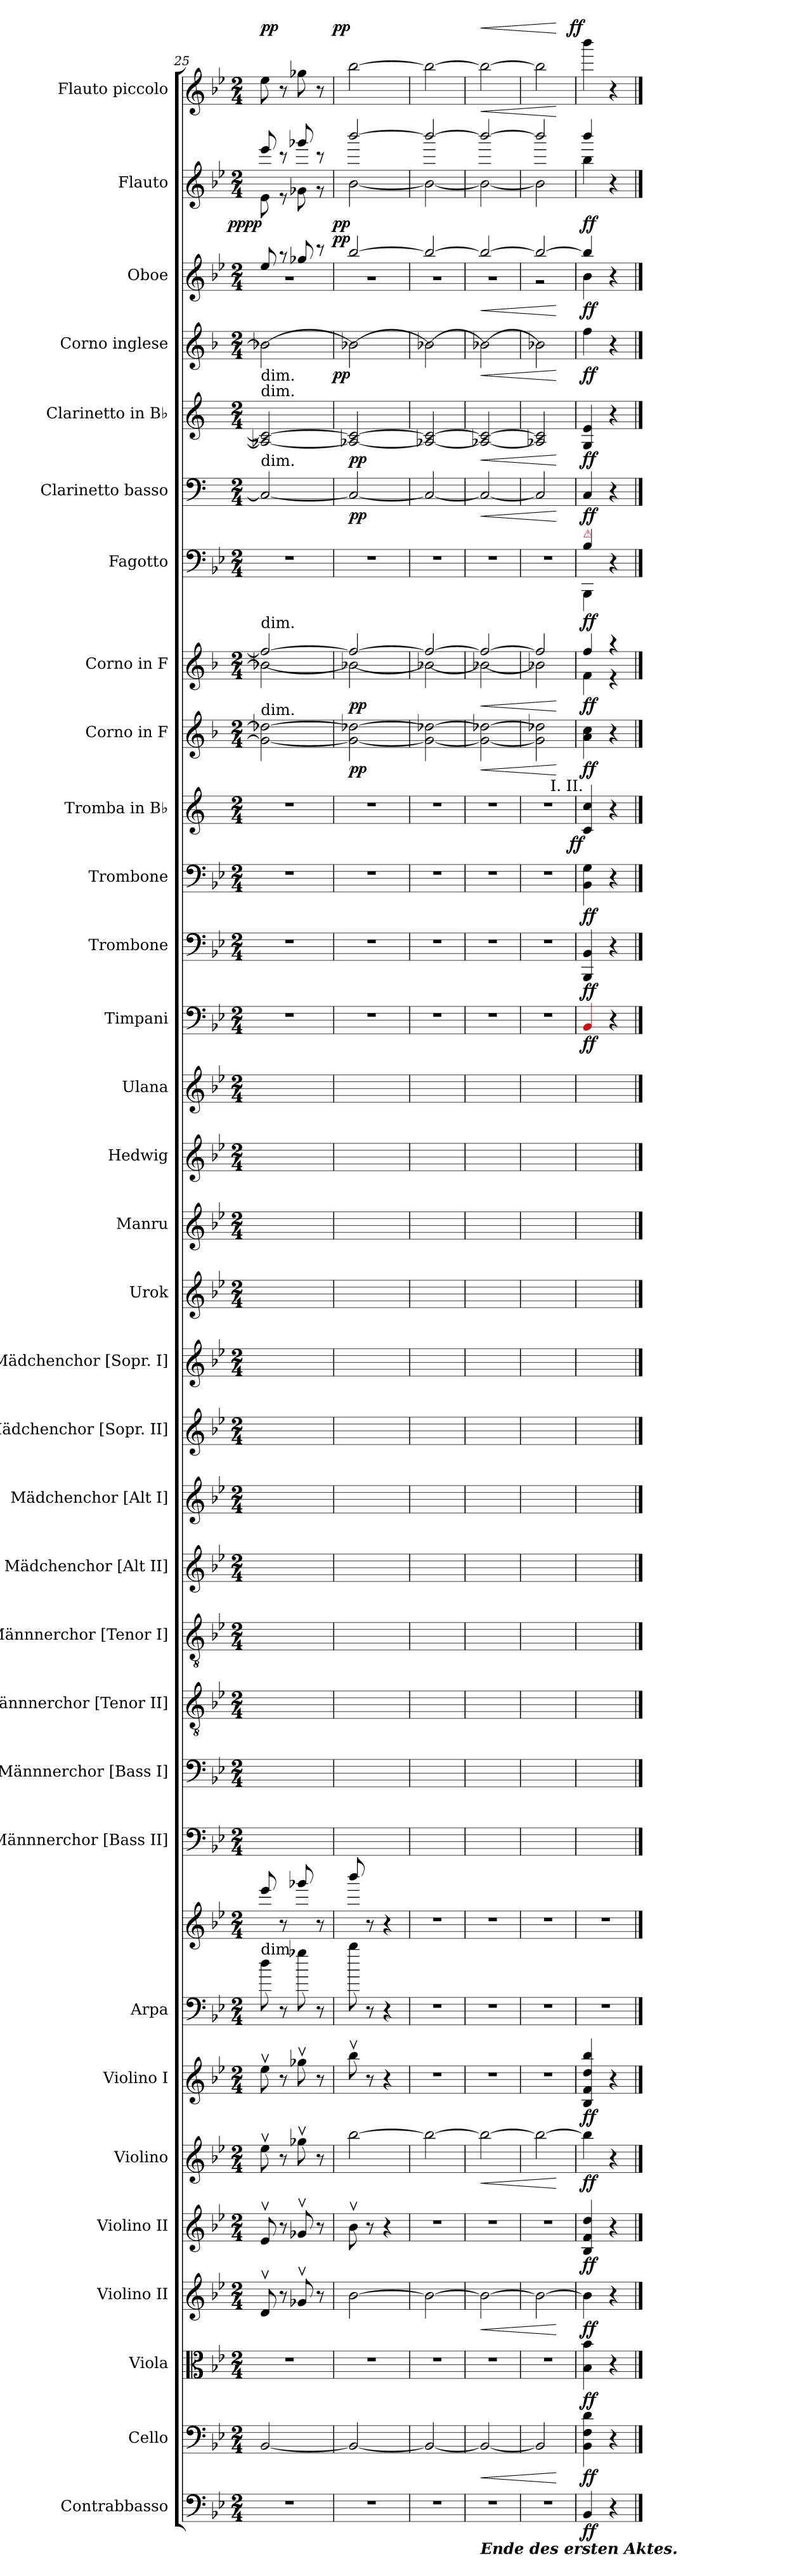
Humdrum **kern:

**kern	**dynam	**kern	**dynam	**kern	**dynam	**kern	**dynam	**kern	**dynam	**kern	**dynam	**kern	**dynam	**kern	**kern	**kern	**kern	**kern	**kern	**kern	**kern	**kern	**kern	**kern	**kern	**kern	**kern	**kern	**dynam	**kern	**dynam	**kern	**dynam	**kern	**dynam	**kern	**dynam	**kern	**dynam	**kern	**dynam	**kern	**dynam	**kern	**dynam	**kern	**dynam	**kern	**dynam	**kern	**dynam	**kern	**dynam
*part33	*part33	*part32	*part32	*part31	*part31	*part30	*part30	*part29	*part29	*part28	*part28	*part27	*part27	*part26	*part26	*part25	*part24	*part23	*part22	*part21	*part20	*part19	*part18	*part17	*part16	*part15	*part14	*part13	*part13	*part12	*part12	*part11	*part11	*part10	*part10	*part9	*part9	*part8	*part8	*part7	*part7	*part6	*part6	*part5	*part5	*part4	*part4	*part3	*part3	*part2	*part2	*part1	*part1
*staff34	*staff34	*staff33	*staff33	*staff32	*staff32	*staff31	*staff31	*staff30	*staff30	*staff29	*staff29	*staff28	*staff28	*staff27	*staff26	*staff25	*staff24	*staff23	*staff22	*staff21	*staff20	*staff19	*staff18	*staff17	*staff16	*staff15	*staff14	*staff13	*staff13	*staff12	*staff12	*staff11	*staff11	*staff10	*staff10	*staff9	*staff9	*staff8	*staff8	*staff7	*staff7	*staff6	*staff6	*staff5	*staff5	*staff4	*staff4	*staff3	*staff3	*staff2	*staff2	*staff1	*staff1
*I"Contrabbasso	*	*I"Cello	*	*I"Viola	*	*I"Violino II	*	*I"Violino II	*	*I"Violino	*	*I"Violino I	*	*I"Arpa	*	*I"Männnerchor [Bass II]	*I"Männnerchor [Bass I]	*I"Männnerchor [Tenor II]	*I"Männnerchor [Tenor I]	*I"Mädchenchor [Alt II]	*I"Mädchenchor [Alt I]	*I"Mädchenchor [Sopr. II]	*I"Mädchenchor [Sopr. I]	*I"Urok	*I"Manru	*I"Hedwig	*I"Ulana	*I"Timpani	*	*I"Trombone	*	*I"Trombone	*	*I"Tromba in B♭	*	*I"Corno in F	*	*I"Corno in F	*	*I"Fagotto	*	*I"Clarinetto basso	*	*I"Clarinetto in B♭	*	*I"Corno inglese	*	*I"Oboe	*	*I"Flauto	*	*I"Flauto piccolo	*
*I'C.B.	*	*	*	*I'Vla	*	*I'Viol. II.	*	*I'Vl. II	*	*I'Viol. I.	*	*I'Vl. I	*	*I'Arpa.	*	*I'Männnerchor	*I'Männnerchor	*I'Männnerchor	*I'Männnerchor	*I'Mädchenchor	*I'Mädchenchor	*I'Mädchenchor	*I'Mädchenchor	*	*	*	*	*I'Timp.	*	*I'3 & Tb	*	*I'1&2 Tromb.	*	*I'Trb.B.	*	*I'Cor 3&4	*	*I'1&2 Cor	*	*I'Fag.	*	*	*	*I'Cl.B.	*	*I'Cor. ingl.	*	*I'Ob.	*	*	*	*I'Picc.	*
*clefF4	*	*clefF4	*	*clefC3	*	*clefG2	*	*clefG2	*	*clefG2	*	*clefG2	*	*clefF4	*clefG2	*clefF4	*clefF4	*clefGv2	*clefGv2	*clefG2	*clefG2	*clefG2	*clefG2	*clefG2	*clefG2	*clefG2	*clefG2	*clefF4	*	*clefF4	*	*clefF4	*	*clefG2	*	*clefG2	*	*clefG2	*	*clefF4	*	*clefF4	*	*clefG2	*	*clefG2	*	*clefG2	*	*clefG2	*	*clefG2	*
*	*	*	*	*	*	*	*	*	*	*	*	*	*	*	*	*	*	*	*	*	*	*	*	*	*	*	*	*	*	*	*	*	*	*ITrd1c2	*	*ITrd4c7	*	*ITrd4c7	*	*	*	*ITrd1c2	*	*ITrd1c2	*	*ITrd4c7	*	*	*	*	*	*	*
*k[b-e-]	*	*k[b-e-]	*	*k[b-e-]	*	*k[b-e-]	*	*k[b-e-]	*	*k[b-e-]	*	*k[b-e-]	*	*k[b-e-]	*k[b-e-]	*k[b-e-]	*k[b-e-]	*k[b-e-]	*k[b-e-]	*k[b-e-]	*k[b-e-]	*k[b-e-]	*k[b-e-]	*k[b-e-]	*k[b-e-]	*k[b-e-]	*k[b-e-]	*k[b-e-]	*	*k[b-e-]	*	*k[b-e-]	*	*k[b-e-]	*	*k[b-e-]	*	*k[b-e-]	*	*k[b-e-]	*	*k[b-e-]	*	*k[b-e-]	*	*k[b-e-]	*	*k[b-e-]	*	*k[b-e-]	*	*k[b-e-]	*
*M2/4	*	*M2/4	*	*M2/4	*	*M2/4	*	*M2/4	*	*M2/4	*	*M2/4	*	*M2/4	*M2/4	*M2/4	*M2/4	*M2/4	*M2/4	*M2/4	*M2/4	*M2/4	*M2/4	*M2/4	*M2/4	*M2/4	*M2/4	*M2/4	*	*M2/4	*	*M2/4	*	*M2/4	*	*M2/4	*	*M2/4	*	*M2/4	*	*M2/4	*	*M2/4	*	*M2/4	*	*M2/4	*	*M2/4	*	*M2/4	*
=25	=25	=25	=25	=25	=25	=25	=25	=25	=25	=25	=25	=25	=25	=25	=25	=25	=25	=25	=25	=25	=25	=25	=25	=25	=25	=25	=25	=25	=25	=25	=25	=25	=25	=25	=25	=25	=25	=25	=25	=25	=25	=25	=25	=25	=25	=25	=25	=25	=25	=25	=25	=25	=25
*	*	*	*	*	*	*	*	*	*	*	*	*	*	*	*	*	*	*	*	*	*	*	*	*	*	*	*	*	*	*	*	*	*	*	*	*	*	*^	*	*	*	*	*	*	*	*	*	*^	*	*^	*	*	*
!	!	!	!	!	!	!	!	!	!	!	!	!	!	!	!	!	!	!	!	!	!	!	!	!	!	!	!	!	!	!	!	!	!	!	!	!	!	!	!	!	!	!	!	!	!	!	!LO:TX:b:t=dim.	!	!	!	!	!	!	!	!	!
!	!	!	!	!	!	!	!	!	!	!	!	!	!	!	!	!	!	!	!	!	!	!	!	!	!	!	!	!	!	!	!	!	!	!	!	!	!	!	!	!	!	!	!	!	!LO:TX:t=dim.	!	!	!	!	!	!	!	!	!	!	!
!	!	!	!	!	!	!	!	!	!	!	!	!	!	!	!	!	!	!	!	!	!	!	!	!	!	!	!	!	!	!	!	!	!	!	!	!	!	!	!	!	!	!	!LO:TX:t=dim.	!	!	!	!	!	!	!	!	!	!	!	!	!
!	!	!	!	!	!	!	!	!	!	!	!	!	!	!	!	!	!	!	!	!	!	!	!	!	!	!	!	!	!	!	!	!	!	!	!	!	!	!LO:TX:t=dim.	!	!	!	!	!	!	!	!	!	!	!	!	!	!	!	!	!	!
!	!	!	!	!	!	!	!	!	!	!	!	!	!	!	!	!	!	!	!	!	!	!	!	!	!	!	!	!	!	!	!	!	!	!	!	!LO:TX:t=dim.	!	!	!	!	!	!	!	!	!	!	!	!	!	!	!	!	!	!	!	!
!	!	!	!	!	!	!	!	!	!	!	!	!	!	!	!LO:TX:c:t=dim.	!	!	!	!	!	!	!	!	!	!	!	!	!	!	!	!	!	!	!	!	!	!	!	!	!	!	!	!	!	!	!	!	!	!	!	!	!	!	!	!	!
!	!	!	!	!	!	!	!	!	!	!	!	!	!	!	!	!	!	!	!	!	!	!	!	!	!	!	!	!	!	!	!	!	!	!	!	!	!	!	!	!	!	!	!	!	!	!	!	!	!	!	!	!	!	!LO:DY:rj	!	!
!	!	!	!	!	!	!	!	!	!	!	!	!	!	!	!	!	!	!	!	!	!	!	!	!	!	!	!	!	!	!	!	!	!	!	!	!	!	!	!	!	!	!	!	!	!	!	!	!	!	!	!	!	!	!LO:DY:n=1:rj	!	!LO:DY:a
2r	.	[2BB-/	.	2r	.	8dv/	.	8e-v/	.	8ee-v\	.	8ee-v\	.	8dd\	8eee-/	2ryy	2ryy	2ryy	2ryy	2ryy	2ryy	2ryy	2ryy	2ryy	2ryy	2ryy	2ryy	2r	.	2r	.	2r	.	2r	.	2c_\ 2g-X_\	.	2b-/_	2e-X\_	.	2r	.	2BB-/_	.	2G-X_/ 2B-_/	.	2e-X\_	.	8ee-/	2r	.	8eee-/	8e-\	pp pp	8ee-\	pp
.	.	.	.	.	.	8r	.	8r	.	8r	.	8r	.	8r	8r	.	.	.	.	.	.	.	.	.	.	.	.	.	.	.	.	.	.	.	.	.	.	.	.	.	.	.	.	.	.	.	.	.	8r	.	.	8r	8r	.	8r	.
.	.	.	.	.	.	8g-Xv/	.	8g-Xv/	.	8gg-Xv\	.	8gg-Xv\	.	8gg-X\	8ggg-X/	.	.	.	.	.	.	.	.	.	.	.	.	.	.	.	.	.	.	.	.	.	.	.	.	.	.	.	.	.	.	.	.	.	8gg-X/	.	.	8ggg-X/	8g-X\	.	8gg-X\	.
.	.	.	.	.	.	8r	.	8r	.	8r	.	8r	.	8r	8r	.	.	.	.	.	.	.	.	.	.	.	.	.	.	.	.	.	.	.	.	.	.	.	.	.	.	.	.	.	.	.	.	.	8r	.	.	8r	8r	.	8r	.
=26	=26	=26	=26	=26	=26	=26	=26	=26	=26	=26	=26	=26	=26	=26	=26	=26	=26	=26	=26	=26	=26	=26	=26	=26	=26	=26	=26	=26	=26	=26	=26	=26	=26	=26	=26	=26	=26	=26	=26	=26	=26	=26	=26	=26	=26	=26	=26	=26	=26	=26	=26	=26	=26	=26	=26	=26
!	!	!	!	!	!	!	!	!	!	!	!	!	!	!	!	!	!	!	!	!	!	!	!	!	!	!	!	!	!	!	!	!	!	!	!	!	!	!	!	!	!	!	!	!	!	!	!	!LO:DY:rj	!	!	!LO:DY:a:rj	!	!	!LO:DY:rj	!	!LO:DY:a:rj
2r	.	2BB-/_	.	2r	.	[2b-\	.	8b-v\	.	[2bb-\	.	8bb-v\	.	8bb-\	8bbb-/	2ryy	2ryy	2ryy	2ryy	2ryy	2ryy	2ryy	2ryy	2ryy	2ryy	2ryy	2ryy	2r	.	2r	.	2r	.	2r	.	2c_\ 2g-X_\	pp	2b-/_	2e-X\_	pp	2r	.	2BB-/_	pp	2G-X_/ 2B-_/	pp	2e-X\_	pp	[2bb-/	2r	pp	[2bbb-/	[2b-\	pp	[2bb-\	pp
.	.	.	.	.	.	.	.	8r	.	.	.	8r	.	8r	8r	.	.	.	.	.	.	.	.	.	.	.	.	.	.	.	.	.	.	.	.	.	.	.	.	.	.	.	.	.	.	.	.	.	.	.	.	.	.	.	.	.
.	.	.	.	.	.	.	.	4r	.	.	.	4r	.	4r	4r	.	.	.	.	.	.	.	.	.	.	.	.	.	.	.	.	.	.	.	.	.	.	.	.	.	.	.	.	.	.	.	.	.	.	.	.	.	.	.	.	.
=27	=27	=27	=27	=27	=27	=27	=27	=27	=27	=27	=27	=27	=27	=27	=27	=27	=27	=27	=27	=27	=27	=27	=27	=27	=27	=27	=27	=27	=27	=27	=27	=27	=27	=27	=27	=27	=27	=27	=27	=27	=27	=27	=27	=27	=27	=27	=27	=27	=27	=27	=27	=27	=27	=27	=27	=27
2r	.	2BB-/_	.	2r	.	2b-\_	.	2r	.	2bb-\_	.	2r	.	2r	2r	2ryy	2ryy	2ryy	2ryy	2ryy	2ryy	2ryy	2ryy	2ryy	2ryy	2ryy	2ryy	2r	.	2r	.	2r	.	2r	.	2c_\ 2g-X_\	.	2b-/_	2e-X\_	.	2r	.	2BB-/_	.	2G-X_/ 2B-_/	.	2e-X\_	.	2bb-/_	2r	.	2bbb-/_	2b-\_	.	2bb-\_	.
=28	=28	=28	=28	=28	=28	=28	=28	=28	=28	=28	=28	=28	=28	=28	=28	=28	=28	=28	=28	=28	=28	=28	=28	=28	=28	=28	=28	=28	=28	=28	=28	=28	=28	=28	=28	=28	=28	=28	=28	=28	=28	=28	=28	=28	=28	=28	=28	=28	=28	=28	=28	=28	=28	=28	=28	=28
!LO:TX:b:Bi:t=Ende des ersten Aktes.	!	!	!	!	!	!	!	!	!	!	!	!	!	!	!	!	!	!	!	!	!	!	!	!	!	!	!	!	!	!	!	!	!	!	!	!	!	!	!	!	!	!	!	!	!	!	!	!	!	!	!	!	!	!	!	!
!	!	!	!LO:HP:b	!	!	!	!LO:HP:b	!	!	!	!LO:HP:b	!	!	!	!	!	!	!	!	!	!	!	!	!	!	!	!	!	!	!	!	!	!	!	!	!	!LO:HP:b	!	!	!LO:HP:b	!	!	!	!LO:HP:b	!	!LO:HP:b	!	!LO:HP:b	!	!	!LO:HP:b	!	!	!LO:HP:a	!	!LO:HP:a
2r	.	2BB-/_	<	2r	.	2b-\_	<	2r	.	2bb-\_	<	2r	.	2r	2r	2ryy	2ryy	2ryy	2ryy	2ryy	2ryy	2ryy	2ryy	2ryy	2ryy	2ryy	2ryy	2r	.	2r	.	2r	.	2r	.	2c_\ 2g-X_\	<	2b-/_	2e-X\_	<	2r	.	2BB-/_	<	2G-X_/ 2B-_/	<	2e-X\_	<	2bb-/_	2r	<	2bbb-/_	2b-\_	<	2bb-\_	<
=29	=29	=29	=29	=29	=29	=29	=29	=29	=29	=29	=29	=29	=29	=29	=29	=29	=29	=29	=29	=29	=29	=29	=29	=29	=29	=29	=29	=29	=29	=29	=29	=29	=29	=29	=29	=29	=29	=29	=29	=29	=29	=29	=29	=29	=29	=29	=29	=29	=29	=29	=29	=29	=29	=29	=29	=29
2r	.	2BB-/]	.	2r	.	2b-\_	.	2r	.	2bb-\_	.	2r	.	2r	2r	2ryy	2ryy	2ryy	2ryy	2ryy	2ryy	2ryy	2ryy	2ryy	2ryy	2ryy	2ryy	2r	.	2r	.	2r	.	2r	.	2c]\ 2g-X]\	.	2b-/]	2e-X\]	.	2r	.	2BB-/]	.	2G-X]/ 2B-]/	.	2e-X\]	.	2bb-/_	2r	.	2bbb-/]	2b-\]	.	2bb-\]	.
*	*	*	*	*	*	*	*	*	*	*	*	*	*	*	*	*	*	*	*	*	*	*	*	*	*	*	*	*	*	*	*	*	*	*	*	*	*	*	*	*	*	*	*	*	*	*	*	*	*v	*v	*	*	*	*	*	*
*	*	*	*	*	*	*	*	*	*	*	*	*	*	*	*	*	*	*	*	*	*	*	*	*	*	*	*	*	*	*	*	*	*	*	*	*	*	*v	*v	*	*	*	*	*	*	*	*	*	*	*	*v	*v	*	*	*
.	.	.	[	.	.	.	[	.	.	.	[	.	.	.	.	.	.	.	.	.	.	.	.	.	.	.	.	.	.	.	.	.	.	.	.	.	[	.	[	.	.	.	[	.	[	.	[	.	[	.	[	.	[
=30	=30	=30	=30	=30	=30	=30	=30	=30	=30	=30	=30	=30	=30	=30	=30	=30	=30	=30	=30	=30	=30	=30	=30	=30	=30	=30	=30	=30	=30	=30	=30	=30	=30	=30	=30	=30	=30	=30	=30	=30	=30	=30	=30	=30	=30	=30	=30	=30	=30	=30	=30	=30	=30
*	*	*	*	*	*	*	*	*	*	*	*	*	*	*	*	*	*	*	*	*	*	*	*	*	*	*	*	*	*	*	*	*	*	*	*	*	*	*^	*	*^	*	*	*	*	*	*	*	*^	*	*^	*	*	*
!	!	!	!	!	!	!	!	!	!	!	!	!	!	!	!	!	!	!	!	!	!	!	!	!	!	!	!	!	!	!	!	!	!	!	!	!	!	!	!	!	!LO:TX:a:color=crimson:t=⚠	!	!	!	!	!	!	!	!	!	!	!	!	!	!	!	!
!	!	!	!	!	!	!	!	!	!	!	!	!	!	!	!	!	!	!	!	!	!	!	!	!	!	!	!	!	!	!	!	!	!	!LO:TX:a:rj:t=I. II.	!	!	!	!	!	!	!	!	!	!	!	!	!	!	!	!	!	!	!	!	!	!	!
!	!	!	!	!	!	!	!	!	!	!	!	!	!	!	!	!	!	!	!	!	!	!	!	!	!	!	!	!	!	!	!	!	!	!	!LO:DY:rj	!	!	!	!	!	!	!	!	!	!	!	!	!	!	!	!	!	!	!	!	!	!LO:DY:a:rj
4BB-/	ff	4BB-\ 4F\ 4d\	ff	4B-\ 4b-\	ff	4b-\]	ff	4B-/ 4f/ 4dd/	ff	4bb-\]	ff	4B-/ 4f/ 4dd/ 4bb-/	ff	2r	2r	2ryy	2ryy	2ryy	2ryy	2ryy	2ryy	2ryy	2ryy	2ryy	2ryy	2ryy	2ryy	4Rg/	ff	4BBB-/ 4BB-/	ff	4BB-\ 4G\	ff	4B-/ 4b-/	ff	4d\ 4f\	ff	4b-/	4B-\	ff	4B-/	4BBB-\	ff	4BB-/	ff	4F/ 4d/	ff	4b-\	ff	4bb-/]	4b-\	ff	4bbb-/	4bb-\	ff	4bbb-\	ff
4r	.	4r	.	4r	.	4r	.	4r	.	4r	.	4r	.	.	.	.	.	.	.	.	.	.	.	.	.	.	.	4r	.	4r	.	4r	.	4r	.	4r	.	4r	4r	.	4r	4ryy	.	4r	.	4r	.	4r	.	4r	4ryy	.	4r	4ryy	.	4r	.
*	*	*	*	*	*	*	*	*	*	*	*	*	*	*	*	*	*	*	*	*	*	*	*	*	*	*	*	*	*	*	*	*	*	*	*	*	*	*v	*v	*	*	*	*	*	*	*	*	*	*	*v	*v	*	*v	*v	*	*	*
*	*	*	*	*	*	*	*	*	*	*	*	*	*	*	*	*	*	*	*	*	*	*	*	*	*	*	*	*	*	*	*	*	*	*	*	*	*	*	*	*v	*v	*	*	*	*	*	*	*	*	*	*	*	*	*
==	==	==	==	==	==	==	==	==	==	==	==	==	==	==	==	==	==	==	==	==	==	==	==	==	==	==	==	==	==	==	==	==	==	==	==	==	==	==	==	==	==	==	==	==	==	==	==	==	==	==	==	==	==
*-	*-	*-	*-	*-	*-	*-	*-	*-	*-	*-	*-	*-	*-	*-	*-	*-	*-	*-	*-	*-	*-	*-	*-	*-	*-	*-	*-	*-	*-	*-	*-	*-	*-	*-	*-	*-	*-	*-	*-	*-	*-	*-	*-	*-	*-	*-	*-	*-	*-	*-	*-	*-	*-
